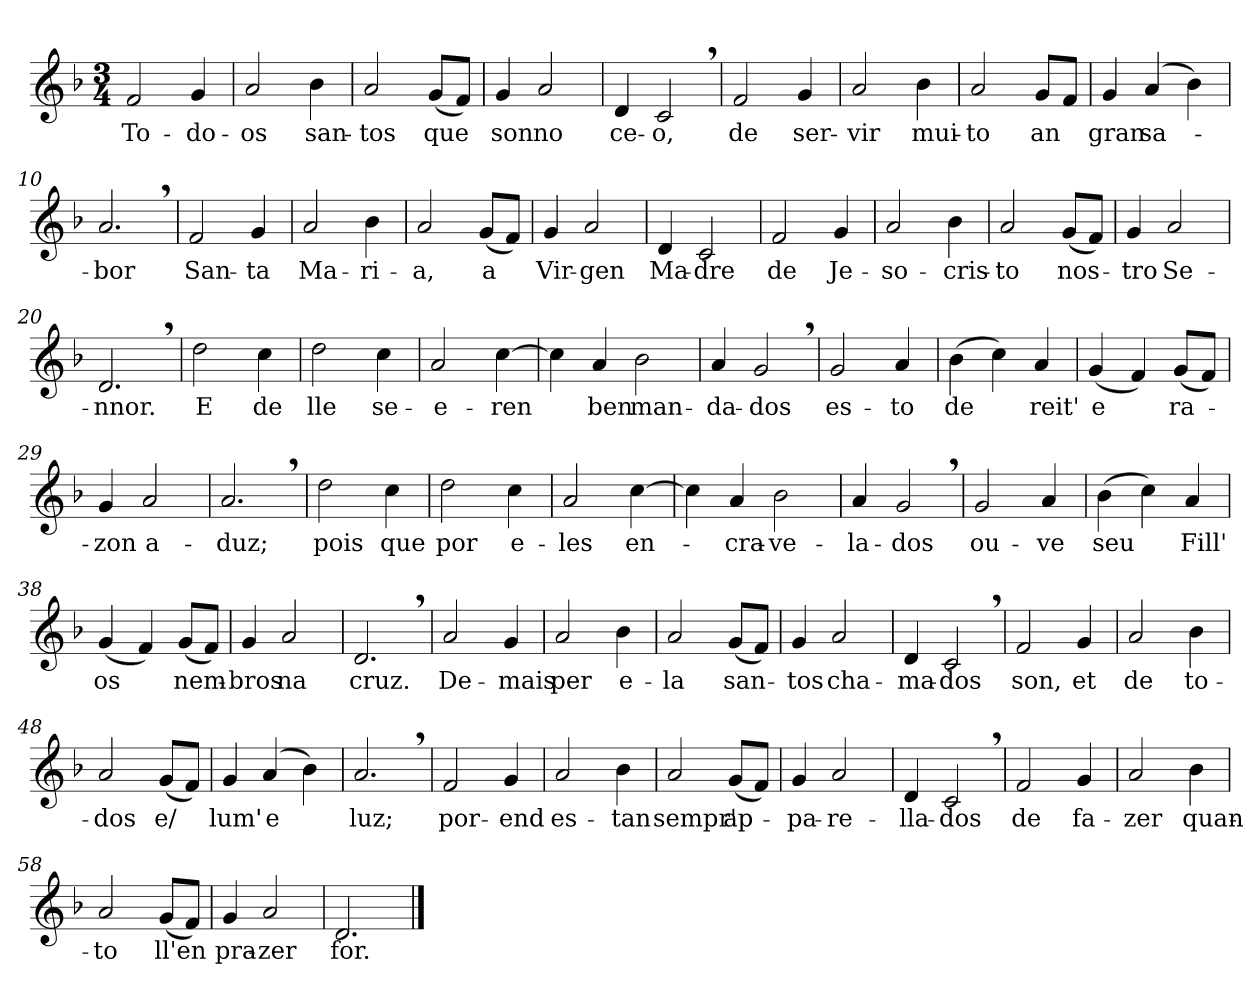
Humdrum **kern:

**kern	**text
*part1	*part1
*staff1	*staff1
*k[b-]	*
*M3/4	*
=1	=1
2f	To-
4g	-do-
=2	=2
2a	-os
4b-	san-
=3	=3
2a	-tos
(8gL	que
8fJ)	.
=4	=4
4g	son
2a	no
=5	=5
4d	ce-
2c,	o,
=6	=6
2f	de
4g	ser-
=7	=7
2a	-vir
4b-	mui-
=8	=8
2a	to
8gL	an
8fJ	.
=9	=9
4g	gran
(4a	sa-
4b-)	.
=10	=10
2.a,	-bor
=11	=11
2f	San-
4g	-ta
=12	=12
2a	Ma-
4b-	-ri-
=13	=13
2a	-a,
(8gL	a
8fJ)	.
=14	=14
4g	Vir-
2a	-gen
=15	=15
4d	Ma-
2c	-dre
=16	=16
2f	de
4g	Je-
=17	=17
2a	-so-
4b-	-cris-
=18	=18
2a	-to
(8gL	nos-
8fJ)	.
=19	=19
4g	-tro
2a	Se-
=20	=20
2.d,	-nnor.
=21	=21
2dd	E
4cc	de
=22	=22
2dd	lle
4cc	se-
=23	=23
2a	-e-
[4cc	-ren
=24	=24
4cc]	.
4a	ben
2b-	man-
=25	=25
4a	-da-
2g,	-dos
=26	=26
2g	es-
4a	-to
=27	=27
(4b-	de
4cc)	.
4a	reit'
=28	=28
(4g	e
4f)	.
(8gL	ra-
8fJ)	.
=29	=29
4g	-zon
2a	a-
=30	=30
2.a,	-duz;
=31	=31
2dd	pois
4cc	que
=32	=32
2dd	por
4cc	e-
=33	=33
2a	-les
[4cc	en-
=34	=34
4cc]	.
4a	-cra-
2b-	-ve-
=35	=35
4a	-la-
2g,	-dos
=36	=36
2g	ou-
4a	-ve
=37	=37
(4b-	seu
4cc)	.
4a	Fill'
=38	=38
(4g	os
4f)	.
(8gL	nem-
8fJ)	.
=39	=39
4g	-bros
2a	na
=40	=40
2.d,	cruz.
=41	=41
2a	De-
4g	-mais
=42	=42
2a	per
4b-	e-
=43	=43
2a	-la
(8gL	san-
8fJ)	.
=44	=44
4g	-tos
2a	cha-
=45	=45
4d	-ma-
2c,	-dos
=46	=46
2f	son,
4g	et
=47	=47
2a	de
4b-	to-
=48	=48
2a	-dos
(8gL	e/
8fJ)	.
=49	=49
4g	lum'
(4a	e
4b-)	.
=50	=50
2.a,	luz;
=51	=51
2f	por-
4g	-end
=52	=52
2a	es-
4b-	-tan
=53	=53
2a	sempr'
(8gL	ap-
8fJ)	.
=54	=54
4g	-pa-
2a	-re-
=55	=55
4d	-lla-
2c,	-dos
=56	=56
2f	de
4g	fa-
=57	=57
2a	-zer
4b-	quan-
=58	=58
2a	-to
(8gL	ll'en
8fJ)	.
=59	=59
4g	pra-
2a	-zer
=60	=60
2.d	for.
==	==
*-	*-
